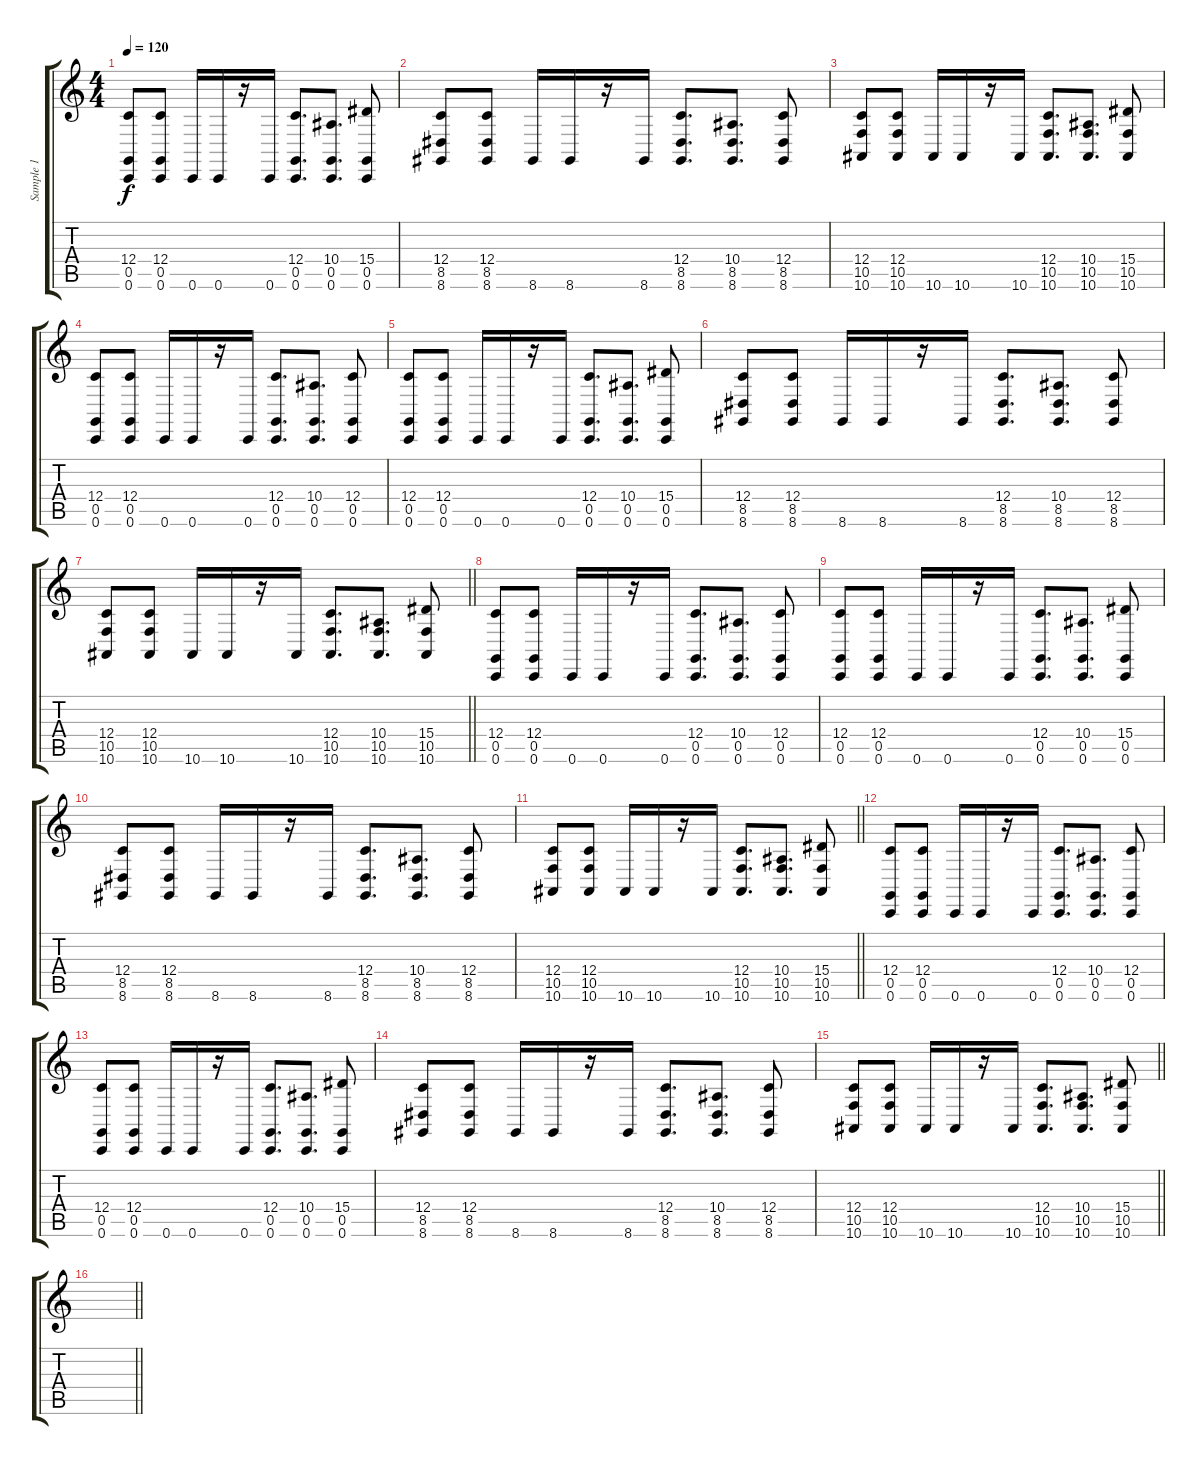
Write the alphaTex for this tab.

\track ("Sample 1" "Sample 1") {instrument lead2sawtooth}
\staff {score tabs}
\tuning (D4 A3 F3 C3 G2 C2) {hide}
\ts (4 4)
\tempo 120
\clef g2
\ks c
(12.4 0.5 0.6).8{dy f} (12.4 0.5 0.6).8 0.6.16 0.6.16 r.16 0.6.16 (12.4 0.5 0.6).8{d} (10.4 0.5 0.6).8{d} (15.4 0.5 0.6).8 |
(12.4 8.5 8.6).8 (12.4 8.5 8.6).8 8.6.16 8.6.16 r.16 8.6.16 (12.4 8.5 8.6).8{d} (10.4 8.5 8.6).8{d} (12.4 8.5 8.6).8 |
(12.4 10.5 10.6).8 (12.4 10.5 10.6).8 10.6.16 10.6.16 r.16 10.6.16 (12.4 10.5 10.6).8{d} (10.4 10.5 10.6).8{d} (15.4 10.5 10.6).8 |
(12.4 0.5 0.6).8 (12.4 0.5 0.6).8 0.6.16 0.6.16 r.16 0.6.16 (12.4 0.5 0.6).8{d} (10.4 0.5 0.6).8{d} (12.4 0.5 0.6).8 |
(12.4 0.5 0.6).8 (12.4 0.5 0.6).8 0.6.16 0.6.16 r.16 0.6.16 (12.4 0.5 0.6).8{d} (10.4 0.5 0.6).8{d} (15.4 0.5 0.6).8 |
(12.4 8.5 8.6).8 (12.4 8.5 8.6).8 8.6.16 8.6.16 r.16 8.6.16 (12.4 8.5 8.6).8{d} (10.4 8.5 8.6).8{d} (12.4 8.5 8.6).8 |
\barLineRight lightlight
(12.4 10.5 10.6).8 (12.4 10.5 10.6).8 10.6.16 10.6.16 r.16 10.6.16 (12.4 10.5 10.6).8{d} (10.4 10.5 10.6).8{d} (15.4 10.5 10.6).8 |
(12.4 0.5 0.6).8 (12.4 0.5 0.6).8 0.6.16 0.6.16 r.16 0.6.16 (12.4 0.5 0.6).8{d} (10.4 0.5 0.6).8{d} (12.4 0.5 0.6).8 |
(12.4 0.5 0.6).8 (12.4 0.5 0.6).8 0.6.16 0.6.16 r.16 0.6.16 (12.4 0.5 0.6).8{d} (10.4 0.5 0.6).8{d} (15.4 0.5 0.6).8 |
(12.4 8.5 8.6).8 (12.4 8.5 8.6).8 8.6.16 8.6.16 r.16 8.6.16 (12.4 8.5 8.6).8{d} (10.4 8.5 8.6).8{d} (12.4 8.5 8.6).8 |
\barLineRight lightlight
(12.4 10.5 10.6).8 (12.4 10.5 10.6).8 10.6.16 10.6.16 r.16 10.6.16 (12.4 10.5 10.6).8{d} (10.4 10.5 10.6).8{d} (15.4 10.5 10.6).8 |
(12.4 0.5 0.6).8 (12.4 0.5 0.6).8 0.6.16 0.6.16 r.16 0.6.16 (12.4 0.5 0.6).8{d} (10.4 0.5 0.6).8{d} (12.4 0.5 0.6).8 |
(12.4 0.5 0.6).8 (12.4 0.5 0.6).8 0.6.16 0.6.16 r.16 0.6.16 (12.4 0.5 0.6).8{d} (10.4 0.5 0.6).8{d} (15.4 0.5 0.6).8 |
(12.4 8.5 8.6).8 (12.4 8.5 8.6).8 8.6.16 8.6.16 r.16 8.6.16 (12.4 8.5 8.6).8{d} (10.4 8.5 8.6).8{d} (12.4 8.5 8.6).8 |
\barLineRight lightlight
(12.4 10.5 10.6).8 (12.4 10.5 10.6).8 10.6.16 10.6.16 r.16 10.6.16 (12.4 10.5 10.6).8{d} (10.4 10.5 10.6).8{d} (15.4 10.5 10.6).8 |
\section ("" " ")
\barLineRight lightlight
